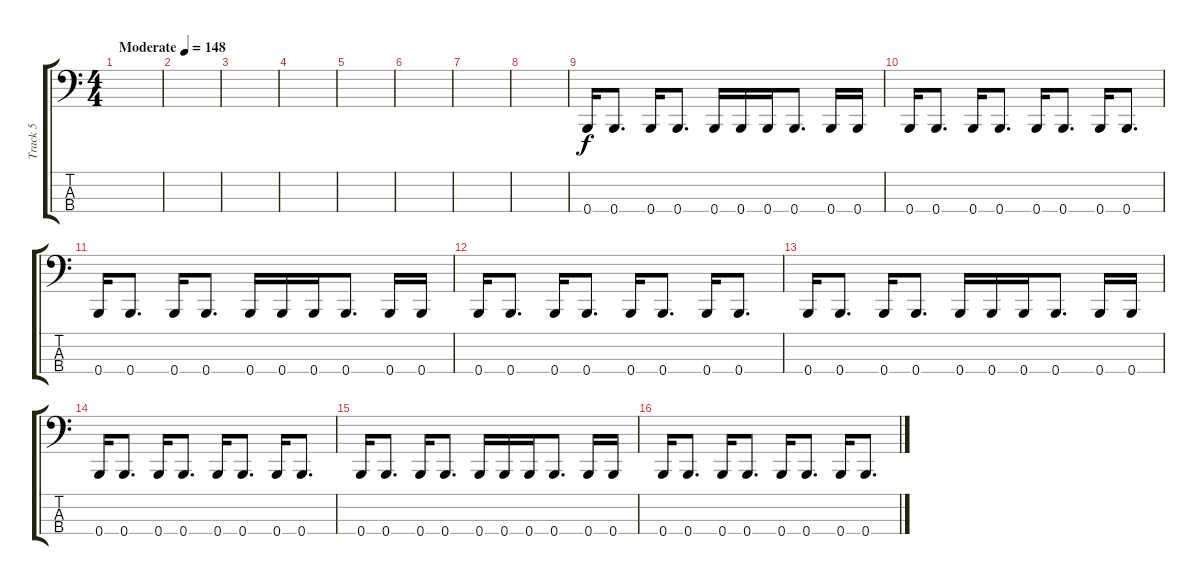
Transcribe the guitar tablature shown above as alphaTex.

\track ("Track 5" "Track 5") {instrument electricbasspick}
\staff {score tabs}
\tuning (E2 B1 Gb1 B0) {hide}
\ts (4 4)
\tempo (148 "Moderate")
\clef f4
\ks c
|
|
|
|
|
|
|
|
0.4.16 0.4.8{d} 0.4.16 0.4.8{d} 0.4.16 0.4.16 0.4.16 0.4.8{d} 0.4.16 0.4.16 |
0.4.16 0.4.8{d} 0.4.16 0.4.8{d} 0.4.16 0.4.8{d} 0.4.16 0.4.8{d} |
0.4.16 0.4.8{d} 0.4.16 0.4.8{d} 0.4.16 0.4.16 0.4.16 0.4.8{d} 0.4.16 0.4.16 |
0.4.16 0.4.8{d} 0.4.16 0.4.8{d} 0.4.16 0.4.8{d} 0.4.16 0.4.8{d} |
0.4.16 0.4.8{d} 0.4.16 0.4.8{d} 0.4.16 0.4.16 0.4.16 0.4.8{d} 0.4.16 0.4.16 |
0.4.16 0.4.8{d} 0.4.16 0.4.8{d} 0.4.16 0.4.8{d} 0.4.16 0.4.8{d} |
0.4.16 0.4.8{d} 0.4.16 0.4.8{d} 0.4.16 0.4.16 0.4.16 0.4.8{d} 0.4.16 0.4.16 |
0.4.16 0.4.8{d} 0.4.16 0.4.8{d} 0.4.16 0.4.8{d} 0.4.16 0.4.8{d}
